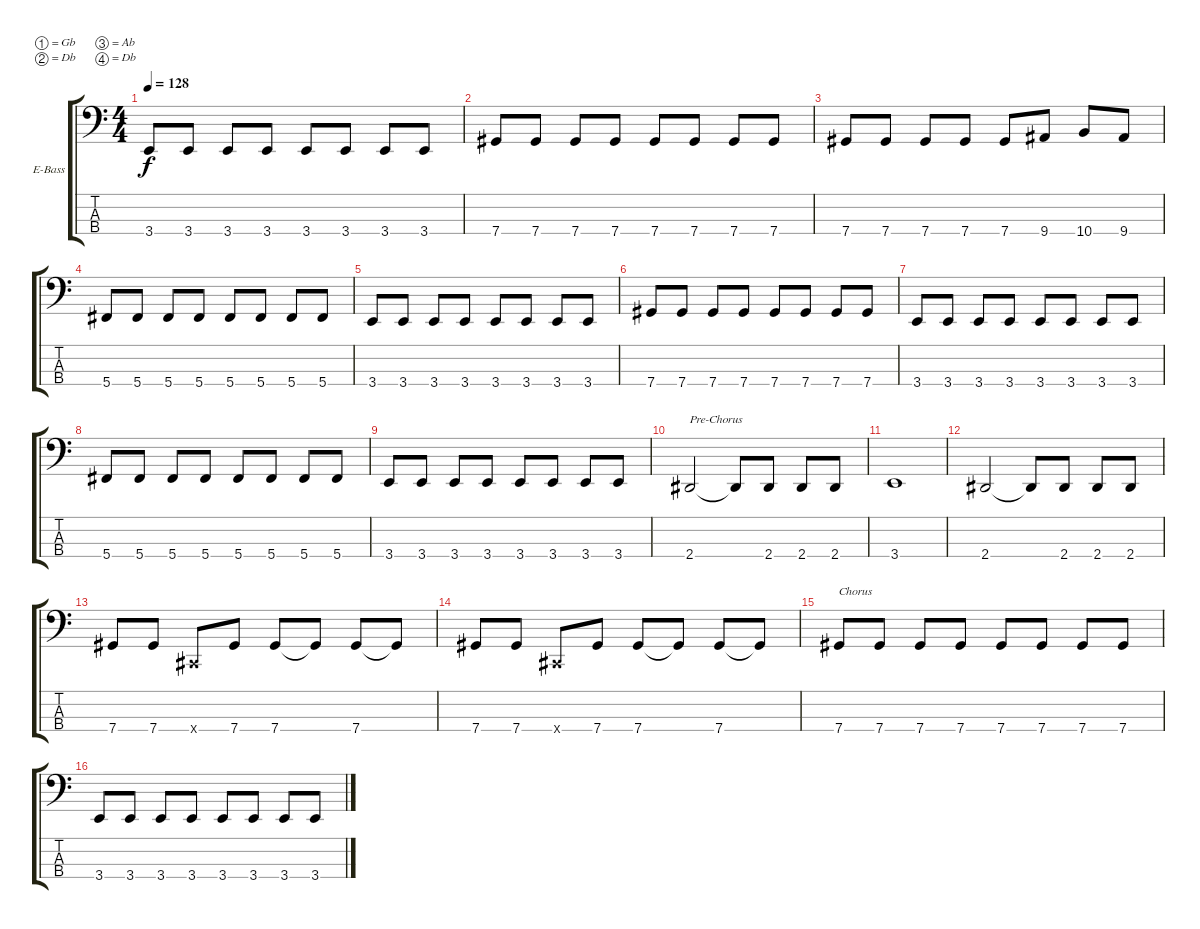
\bracketExtendMode groupsimilarinstruments
\firstSystemTrackNameOrientation horizontal
\otherSystemsTrackNameOrientation horizontal
\track ("Bass" "E-Bass") {instrument electricbassfinger}
\staff {score tabs}
\tuning (Gb2 Db2 Ab1 Db1)
\ts (4 4)
\tempo 128
\clef f4
\ks c
3.4.8{dy f} 3.4.8 3.4.8 3.4.8 3.4.8 3.4.8 3.4.8 3.4.8 |
7.4.8 7.4.8 7.4.8 7.4.8 7.4.8 7.4.8 7.4.8 7.4.8 |
7.4.8 7.4.8 7.4.8 7.4.8 7.4.8 9.4.8 10.4.8 9.4.8 |
5.4.8 5.4.8 5.4.8 5.4.8 5.4.8 5.4.8 5.4.8 5.4.8 |
3.4.8 3.4.8 3.4.8 3.4.8 3.4.8 3.4.8 3.4.8 3.4.8 |
7.4.8 7.4.8 7.4.8 7.4.8 7.4.8 7.4.8 7.4.8 7.4.8 |
3.4.8 3.4.8 3.4.8 3.4.8 3.4.8 3.4.8 3.4.8 3.4.8 |
5.4.8 5.4.8 5.4.8 5.4.8 5.4.8 5.4.8 5.4.8 5.4.8 |
3.4.8 3.4.8 3.4.8 3.4.8 3.4.8 3.4.8 3.4.8 3.4.8 |
2.4.2{txt "Pre-Chorus"} 2.4{t}.8 2.4.8 2.4.8 2.4.8 |
3.4.1 |
2.4.2 2.4{t}.8 2.4.8 2.4.8 2.4.8 |
7.4.8 7.4.8 0.4{x}.8 7.4.8 7.4.8 7.4{t}.8 7.4.8 7.4{t}.8 |
7.4.8 7.4.8 0.4{x}.8 7.4.8 7.4.8 7.4{t}.8 7.4.8 7.4{t}.8 |
7.4.8{txt "Chorus"} 7.4.8 7.4.8 7.4.8 7.4.8 7.4.8 7.4.8 7.4.8 |
3.4.8 3.4.8 3.4.8 3.4.8 3.4.8 3.4.8 3.4.8 3.4.8
